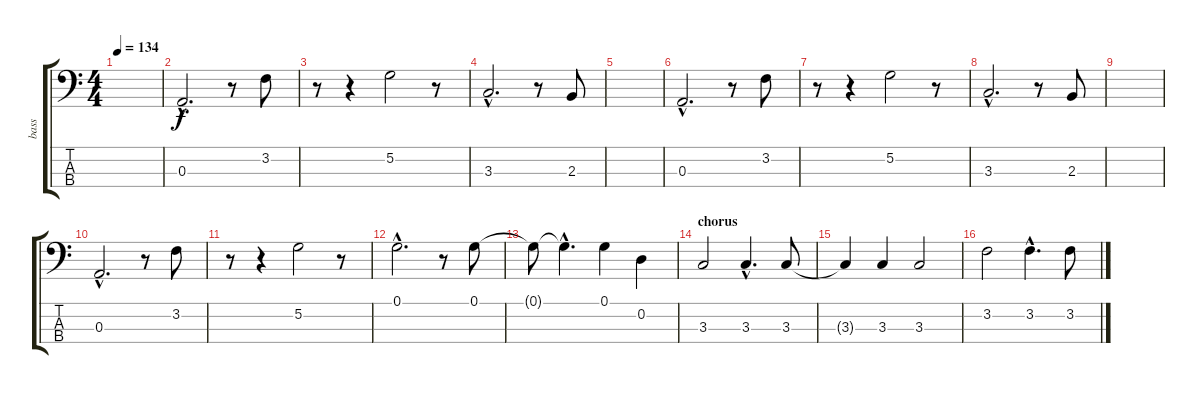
\track ("bass" "bass") {instrument electricbassfinger}
\staff {score tabs}
\tuning (G2 D2 A1 E1) {hide}
\ts (4 4)
\tempo 134
\clef f4
\ks c
|
0.3{hac}.2{d} r.8 3.2.8 |
r.8 r.4 5.2.2 r.8 |
3.3{hac}.2{d} r.8 2.3.8 |
|
0.3{hac}.2{d} r.8 3.2.8 |
r.8 r.4 5.2.2 r.8 |
3.3{hac}.2{d} r.8 2.3.8 |
|
0.3{hac}.2{d} r.8 3.2.8 |
r.8 r.4 5.2.2 r.8 |
0.1{hac}.2{d} r.8 0.1.8 |
0.1{t}.8 0.1{hac t}.4{d} 0.1.4 0.2.4 |
\section ("" "chorus")
3.3.2 3.3{hac}.4{d} 3.3.8 |
3.3{t}.4 3.3.4 3.3.2 |
3.2.2 3.2{hac}.4{d} 3.2.8
